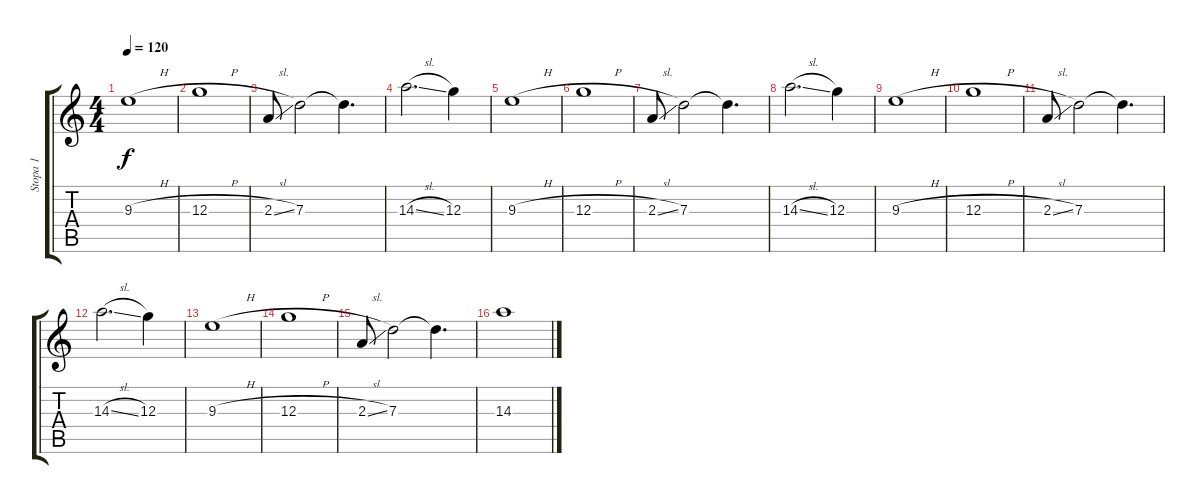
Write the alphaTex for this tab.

\track ("Stopa 1" "Stopa 1") {instrument overdrivenguitar}
\staff {score tabs}
\tuning (E4 B3 G3 D3 A2 E2) {hide}
\ts (4 4)
\tempo 120
\clef g2
\ks c
9.3{h}.1{dy f} |
12.3{h}.1 |
2.3{sl}.8 7.3.2 7.3{t}.4{d} |
14.3{sl}.2{d} 12.3.4 |
9.3{h}.1 |
12.3{h}.1 |
2.3{sl}.8 7.3.2 7.3{t}.4{d} |
14.3{sl}.2{d} 12.3.4 |
9.3{h}.1 |
12.3{h}.1 |
2.3{sl}.8 7.3.2 7.3{t}.4{d} |
14.3{sl}.2{d} 12.3.4 |
9.3{h}.1 |
12.3{h}.1 |
2.3{sl}.8 7.3.2 7.3{t}.4{d} |
14.3.1
